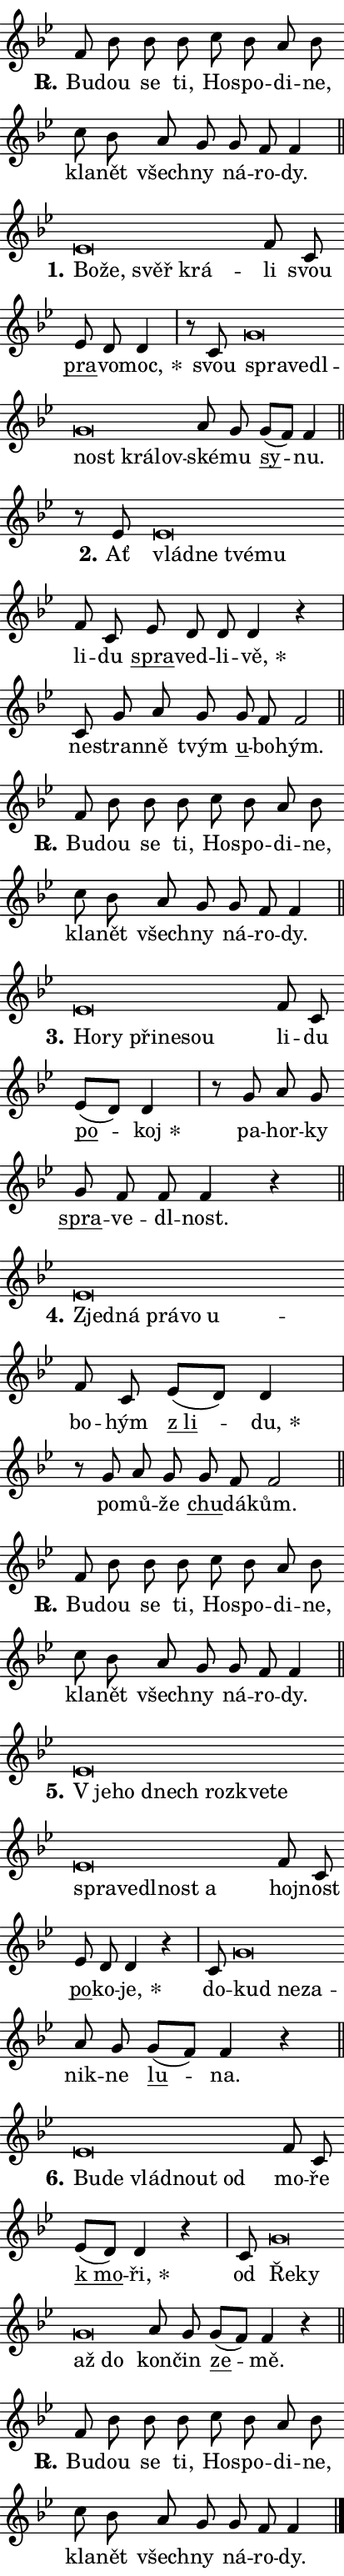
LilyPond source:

\version "2.22.1"
\header { tagline = "" }
\paper {
  indent = 0\cm
  top-margin = 0\cm
  right-margin = 0\cm
  bottom-margin = 0\cm
  left-margin = 0\cm
  paper-width = 7\cm
  page-breaking = #ly:one-page-breaking
  system-system-spacing.basic-distance = #11
  score-system-spacing.basic-distance = #11
  ragged-last = ##f
}


%% Author: Thomas Morley
%% https://lists.gnu.org/archive/html/lilypond-user/2020-05/msg00002.html
#(define (line-position grob)
"Returns position of @var[grob} in current system:
   @code{'start}, if at first time-step
   @code{'end}, if at last time-step
   @code{'middle} otherwise
"
  (let* ((col (ly:item-get-column grob))
         (ln (ly:grob-object col 'left-neighbor))
         (rn (ly:grob-object col 'right-neighbor))
         (col-to-check-left (if (ly:grob? ln) ln col))
         (col-to-check-right (if (ly:grob? rn) rn col))
         (break-dir-left
           (and
             (ly:grob-property col-to-check-left 'non-musical #f)
             (ly:item-break-dir col-to-check-left)))
         (break-dir-right
           (and
             (ly:grob-property col-to-check-right 'non-musical #f)
             (ly:item-break-dir col-to-check-right))))
        (cond ((eqv? 1 break-dir-left) 'start)
              ((eqv? -1 break-dir-right) 'end)
              (else 'middle))))

#(define (tranparent-at-line-position vctor)
  (lambda (grob)
  "Relying on @code{line-position} select the relevant enry from @var{vctor}.
Used to determine transparency,"
    (case (line-position grob)
      ((end) (not (vector-ref vctor 0)))
      ((middle) (not (vector-ref vctor 1)))
      ((start) (not (vector-ref vctor 2))))))

noteHeadBreakVisibility =
#(define-music-function (break-visibility)(vector?)
"Makes @code{NoteHead}s transparent relying on @var{break-visibility}"
#{
  \override NoteHead.transparent =
    #(tranparent-at-line-position break-visibility)
#})

#(define delete-ledgers-for-transparent-note-heads
  (lambda (grob)
    "Reads whether a @code{NoteHead} is transparent.
If so this @code{NoteHead} is removed from @code{'note-heads} from
@var{grob}, which is supposed to be @code{LedgerLineSpanner}.
As a result ledgers are not printed for this @code{NoteHead}"
    (let* ((nhds-array (ly:grob-object grob 'note-heads))
           (nhds-list
             (if (ly:grob-array? nhds-array)
                 (ly:grob-array->list nhds-array)
                 '()))
           ;; Relies on the transparent-property being done before
           ;; Staff.LedgerLineSpanner.after-line-breaking is executed.
           ;; This is fragile ...
           (to-keep
             (remove
               (lambda (nhd)
                 (ly:grob-property nhd 'transparent #f))
               nhds-list)))
      ;; TODO find a better method to iterate over grob-arrays, similiar
      ;; to filter/remove etc for lists
      ;; For now rebuilt from scratch
      (set! (ly:grob-object grob 'note-heads)  '())
      (for-each
        (lambda (nhd)
          (ly:pointer-group-interface::add-grob grob 'note-heads nhd))
        to-keep))))

hideNotes = {
  \noteHeadBreakVisibility #begin-of-line-visible
}
unHideNotes = {
  \noteHeadBreakVisibility #all-visible
}

% work-around for resetting accidentals
% https://lilypond.org/doc/v2.23/Documentation/notation/displaying-rhythms#unmetered-music
cadenzaMeasure = {
  \cadenzaOff
  \partial 1024 s1024
  \cadenzaOn
}

#(define-markup-command (accent layout props text) (markup?)
  "Underline accented syllable"
  (interpret-markup layout props
    #{\markup \override #'(offset . 4.3) \underline { #text }#}))

responsum = \markup \concat {
  "R" \hspace #-1.05 \path #0.1 #'((moveto 0 0.07) (lineto 0.9 0.8)) \hspace #0.05 "."
}

\layout {
    \context {
        \Staff
        \remove "Time_signature_engraver"
        \override LedgerLineSpanner.after-line-breaking = #delete-ledgers-for-transparent-note-heads
    }
    \context {
        \Voice {
            \override NoteHead.output-attributes = #'((class . "notehead"))
            \override Hairpin.height = #0.55
        }
    }
    \context {
        \Lyrics {
            \override StanzaNumber.output-attributes = #'((class . "stanzanumber"))
            \override LyricSpace.minimum-distance = #0.9
            \override LyricText.font-name = #"TeX Gyre Schola"
            \override LyricText.font-size = 1
            \override StanzaNumber.font-name = #"TeX Gyre Schola Bold"
            \override StanzaNumber.font-size = 1
        }
    }
}

% magnetic-lyrics.ily
%
%   written by
%     Jean Abou Samra <jean@abou-samra.fr>
%     Werner Lemberg <wl@gnu.org>
%
%   adapted by
%     Jiri Hon <jiri.hon@gmail.com>
%
% Version 2022-Apr-15

% https://www.mail-archive.com/lilypond-user@gnu.org/msg149350.html

#(define (Left_hyphen_pointer_engraver context)
   "Collect syllable-hyphen-syllable occurrences in lyrics and store
them in properties.  This engraver only looks to the left.  For
example, if the lyrics input is @code{foo -- bar}, it does the
following.

@itemize @bullet
@item
Set the @code{text} property of the @code{LyricHyphen} grob between
@q{foo} and @q{bar} to @code{foo}.

@item
Set the @code{left-hyphen} property of the @code{LyricText} grob with
text @q{foo} to the @code{LyricHyphen} grob between @q{foo} and
@q{bar}.
@end itemize

Use this auxiliary engraver in combination with the
@code{lyric-@/text::@/apply-@/magnetic-@/offset!} hook."
   (let ((hyphen #f)
         (text #f))
     (make-engraver
      (acknowledgers
       ((lyric-syllable-interface engraver grob source-engraver)
        (set! text grob)))
      (end-acknowledgers
       ((lyric-hyphen-interface engraver grob source-engraver)
        ;(when (not (grob::has-interface grob 'lyric-space-interface))
          (set! hyphen grob)));)
      ((stop-translation-timestep engraver)
       (when (and text hyphen)
         (ly:grob-set-object! text 'left-hyphen hyphen))
       (set! text #f)
       (set! hyphen #f)))))

#(define (lyric-text::apply-magnetic-offset! grob)
   "If the space between two syllables is less than the value in
property @code{LyricText@/.details@/.squash-threshold}, move the right
syllable to the left so that it gets concatenated with the left
syllable.

Use this function as a hook for
@code{LyricText@/.after-@/line-@/breaking} if the
@code{Left_@/hyphen_@/pointer_@/engraver} is active."
   (let ((hyphen (ly:grob-object grob 'left-hyphen #f)))
     (when hyphen
       (let ((left-text (ly:spanner-bound hyphen LEFT)))
         (when (grob::has-interface left-text 'lyric-syllable-interface)
           (let* ((common (ly:grob-common-refpoint grob left-text X))
                  (this-x-ext (ly:grob-extent grob common X))
                  (left-x-ext
                   (begin
                     ;; Trigger magnetism for left-text.
                     (ly:grob-property left-text 'after-line-breaking)
                     (ly:grob-extent left-text common X)))
                  ;; `delta` is the gap width between two syllables.
                  (delta (- (interval-start this-x-ext)
                            (interval-end left-x-ext)))
                  (details (ly:grob-property grob 'details))
                  (threshold (assoc-get 'squash-threshold details 0.2)))
             (when (< delta threshold)
               (let* (;; We have to manipulate the input text so that
                      ;; ligatures crossing syllable boundaries are not
                      ;; disabled.  For languages based on the Latin
                      ;; script this is essentially a beautification.
                      ;; However, for non-Western scripts it can be a
                      ;; necessity.
                      (lt (ly:grob-property left-text 'text))
                      (rt (ly:grob-property grob 'text))
                      (is-space (grob::has-interface hyphen 'lyric-space-interface))
                      (space (if is-space " " ""))
                      (space-markup (grob-interpret-markup grob " "))
                      (space-size (interval-length (ly:stencil-extent space-markup X)))
                      (extra-delta (if is-space space-size 0))
                      ;; Append new syllable.
                      (ltrt-space (if (and (string? lt) (string? rt))
                                (string-append lt space rt)
                                (make-concat-markup (list lt space rt))))
                      ;; Right-align `ltrt` to the right side.
                      (ltrt-space-markup (grob-interpret-markup
                               grob
                               (make-translate-markup
                                (cons (interval-length this-x-ext) 0)
                                (make-right-align-markup ltrt-space)))))
                 (begin
                   ;; Don't print `left-text`.
                   (ly:grob-set-property! left-text 'stencil #f)
                   ;; Set text and stencil (which holds all collected
                   ;; syllables so far) and shift it to the left.
                   (ly:grob-set-property! grob 'text ltrt-space)
                   (ly:grob-set-property! grob 'stencil ltrt-space-markup)
                   (ly:grob-translate-axis! grob (- (- delta extra-delta)) X))))))))))


#(define (lyric-hyphen::displace-bounds-first grob)
   ;; Make very sure this callback isn't triggered too early.
   (let ((left (ly:spanner-bound grob LEFT))
         (right (ly:spanner-bound grob RIGHT)))
     (ly:grob-property left 'after-line-breaking)
     (ly:grob-property right 'after-line-breaking)
     (ly:lyric-hyphen::print grob)))

squashThreshold = #0.4

\layout {
  \context {
    \Lyrics
    \consists #Left_hyphen_pointer_engraver
    \override LyricText.after-line-breaking =
      #lyric-text::apply-magnetic-offset!
    \override LyricHyphen.stencil = #lyric-hyphen::displace-bounds-first
    \override LyricText.details.squash-threshold = \squashThreshold
    \override LyricHyphen.minimum-distance = 0
    \override LyricHyphen.minimum-length = \squashThreshold
  }
}

squash = \override LyricText.details.squash-threshold = 9999
unSquash = \override LyricText.details.squash-threshold = \squashThreshold

left = \override LyricText.self-alignment-X = #LEFT
unLeft = \revert LyricText.self-alignment-X

starOffset = #(lambda (grob) 
                (let ((x_offset (ly:self-alignment-interface::aligned-on-x-parent grob)))
                  (if (= x_offset 0) 0 (+ x_offset 1.2))))

star = #(define-music-function (syllable)(string?)
"Append star separator at the end of a syllable"
#{
  \once \override LyricText.X-offset = #starOffset
  \lyricmode { \markup {
    #syllable
    \override #'((font-name . "TeX Gyre Schola Bold")) \hspace #0.2 \lower #0.65 \larger "*"
  } }
#})

starAccent = #(define-music-function (syllable)(string?)
"Append star separator at the end of a syllable and make accent"
#{
  \once \override LyricText.X-offset = #starOffset
  \lyricmode { \markup {
    \accent #syllable
    \override #'((font-name . "TeX Gyre Schola Bold")) \hspace #0.2 \lower #0.65 \larger "*"
  } }
#})

breath = #(define-music-function (syllable)(string?)
"Append breathing indicator at the end of a syllable"
#{
  \lyricmode { \markup { #syllable "+" } }
#})

optionalBreath = #(define-music-function (syllable)(string?)
"Append optional breathing indicator at the end of a syllable"
#{
  \lyricmode { \markup { #syllable "(+)" } }
#})


\score {
    <<
        \new Voice = "melody" { \cadenzaOn \key bes \major \relative { f'8 bes bes bes \bar "" c bes a bes \bar "" c bes a g \bar "" g f f4 \cadenzaMeasure \bar "||" \break }
\relative { es'\breve*1/16 \hideNotes \breve*1/16 \bar "" \breve*1/16 \breve*1/16 \bar "" \unHideNotes f8 c \bar "" es d d4 \cadenzaMeasure \bar "|" r8 c g'\breve*1/16 \hideNotes \breve*1/16 \bar "" \breve*1/16 \bar "" \breve*1/16 \bar "" \breve*1/16 \breve*1/16 \bar "" \unHideNotes a8 g \bar "" g[([( f)] f4) \cadenzaMeasure \bar "||" \break }
\relative { r8 es'8 es\breve*1/16 \hideNotes \breve*1/16 \bar "" \breve*1/16 \breve*1/16 \bar "" \unHideNotes f8 c \bar "" es d d d4 r \cadenzaMeasure \bar "|" c8 g' a g \bar "" g f f2 \cadenzaMeasure \bar "||" \break }
\relative { f'8 bes bes bes \bar "" c bes a bes \bar "" c bes a g \bar "" g f f4 \cadenzaMeasure \bar "||" \break }
\relative { es'\breve*1/16 \hideNotes \breve*1/16 \bar "" \breve*1/16 \bar "" \breve*1/16 \breve*1/16 \bar "" \unHideNotes f8 c \bar "" es[( d)] d4 \cadenzaMeasure \bar "|" r8 g a g \bar "" g f f f4 r \cadenzaMeasure \bar "||" \break }
\relative { es'\breve*1/16 \hideNotes \breve*1/16 \bar "" \breve*1/16 \bar "" \breve*1/16 \breve*1/16 \bar "" \unHideNotes f8 c \bar "" es[( d)] d4 \cadenzaMeasure \bar "|" r8 g a g \bar "" g f f2 \cadenzaMeasure \bar "||" \break }
\relative { f'8 bes bes bes \bar "" c bes a bes \bar "" c bes a g \bar "" g f f4 \cadenzaMeasure \bar "||" \break }
\relative { es'\breve*1/16 \hideNotes \breve*1/16 \bar "" \breve*1/16 \bar "" \breve*1/16 \bar "" \breve*1/16 \bar "" \breve*1/16 \bar "" \breve*1/16 \bar "" \breve*1/16 \bar "" \breve*1/16 \bar "" \breve*1/16 \breve*1/16 \bar "" \unHideNotes f8 c \bar "" es d d4 r \cadenzaMeasure \bar "|" c8 g'\breve*1/16 \hideNotes \breve*1/16 \breve*1/16 \bar "" \unHideNotes a8 g \bar "" g[( f)] f4 r \cadenzaMeasure \bar "||" \break }
\relative { es'\breve*1/16 \hideNotes \breve*1/16 \bar "" \breve*1/16 \bar "" \breve*1/16 \breve*1/16 \bar "" \unHideNotes f8 c \bar "" es[( d)] d4 r \cadenzaMeasure \bar "|" c8 g'\breve*1/16 \hideNotes \breve*1/16 \bar "" \breve*1/16 \breve*1/16 \bar "" \unHideNotes a8 g \bar "" g[( f)] f4 r \cadenzaMeasure \bar "||" \break }
\relative { f'8 bes bes bes \bar "" c bes a bes \bar "" c bes a g \bar "" g f f4 \cadenzaMeasure \bar "||" \break } \bar "|." }
        \new Lyrics \lyricsto "melody" { \lyricmode { \set stanza = \responsum
Bu -- dou se ti, Ho -- spo -- di -- ne, kla -- nět všech -- ny ná -- ro -- dy.
\set stanza = "1."
\left Bo -- \squash že, svěř krá -- \unLeft \unSquash li svou \markup \accent pra -- vo -- \star moc, svou \left spra -- \squash ve -- dl -- nost krá -- lov -- \unLeft \unSquash ské -- mu \markup \accent sy -- nu.
\set stanza = "2."
Ať \left vlád -- \squash ne tvé -- mu \unLeft \unSquash li -- du \markup \accent spra -- ved -- li -- \star vě, ne -- stran -- ně tvým \markup \accent u -- bo -- hým.
\set stanza = \responsum
Bu -- dou se ti, Ho -- spo -- di -- ne, kla -- nět všech -- ny ná -- ro -- dy.
\set stanza = "3."
\left Ho -- \squash ry při -- ne -- sou \unLeft \unSquash li -- du \markup \accent po -- \star koj pa -- hor -- ky \markup \accent spra -- ve -- dl -- nost.
\set stanza = "4."
\left Zjed -- \squash ná prá -- vo u -- \unLeft \unSquash bo -- hým \markup \accent "z li" -- \star du, po -- mů -- že \markup \accent chu -- dá -- kům.
\set stanza = \responsum
Bu -- dou se ti, Ho -- spo -- di -- ne, kla -- nět všech -- ny ná -- ro -- dy.
\set stanza = "5."
\left "V je" -- \squash ho dnech roz -- kve -- te spra -- ve -- dl -- nost a \unLeft \unSquash hoj -- nost \markup \accent po -- ko -- \star je, do -- \left kud \squash ne -- za -- \unLeft \unSquash nik -- ne \markup \accent lu -- na.
\set stanza = "6."
\left Bu -- \squash de vlád -- nout od \unLeft \unSquash mo -- ře \markup \accent "k mo" -- \star ři, od \left Ře -- \squash ky až do \unLeft \unSquash kon -- čin \markup \accent ze -- mě.
\set stanza = \responsum
Bu -- dou se ti, Ho -- spo -- di -- ne, kla -- nět všech -- ny ná -- ro -- dy. } }
    >>
    \layout {}
}
